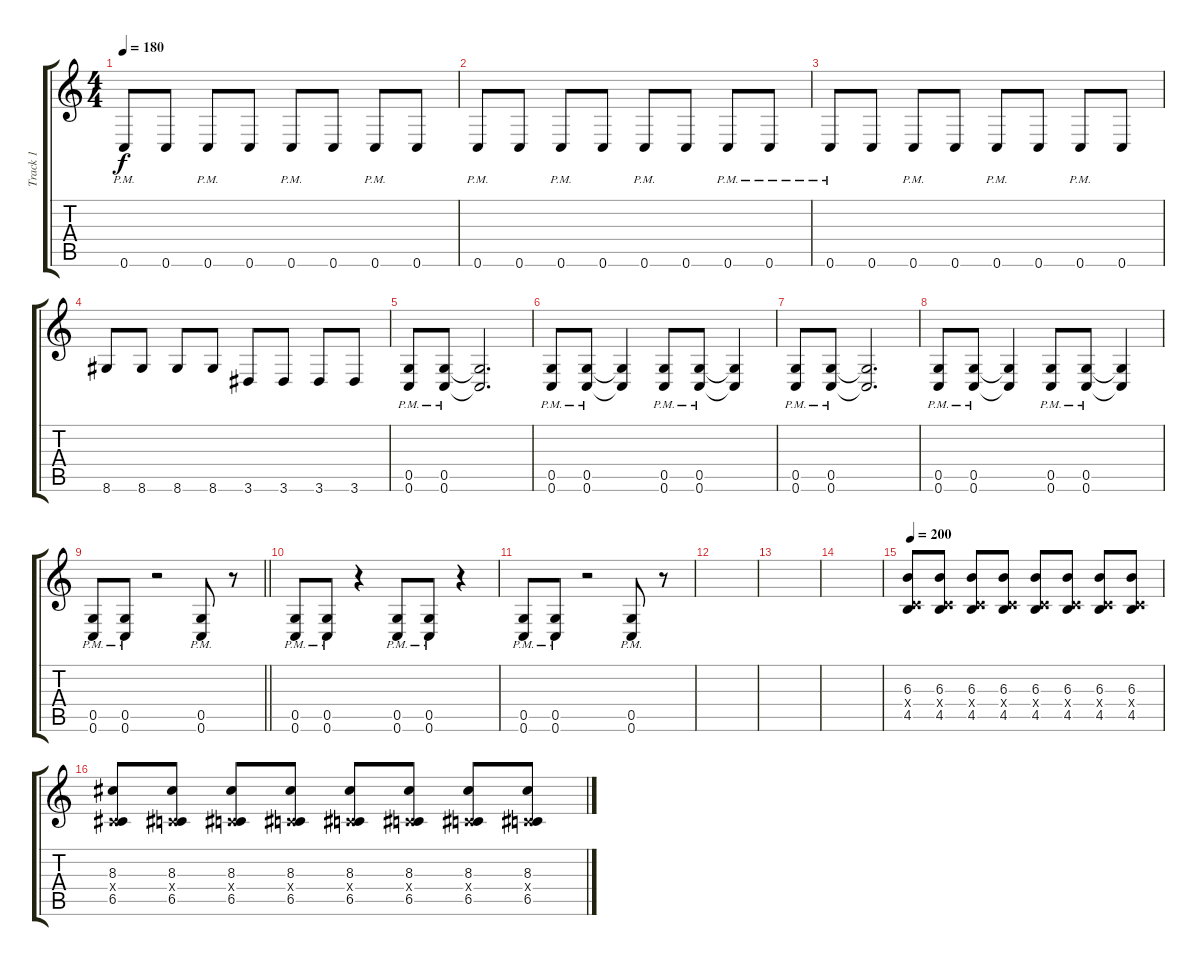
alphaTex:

\track ("Track 1" "Track 1") {instrument distortionguitar}
\staff {score tabs}
\tuning (D4 A3 F3 C3 G2 C2) {hide}
\ts (4 4)
\tempo 180
\clef g2
\ks c
0.6{pm}.8{dy f} 0.6.8 0.6{pm}.8 0.6.8 0.6{pm}.8 0.6.8 0.6{pm}.8 0.6.8 |
0.6{pm}.8 0.6.8 0.6{pm}.8 0.6.8 0.6{pm}.8 0.6.8 0.6{pm}.8 0.6{pm}.8 |
0.6{pm}.8 0.6.8 0.6{pm}.8 0.6.8 0.6{pm}.8 0.6.8 0.6{pm}.8 0.6.8 |
8.6.8 8.6.8 8.6.8 8.6.8 3.6.8 3.6.8 3.6.8 3.6.8 |
(0.5{pm} 0.6{pm}).8 (0.5{pm} 0.6{pm}).8 (0.5{t} 0.6{t}).2{d} |
(0.5{pm} 0.6{pm}).8 (0.5{pm} 0.6{pm}).8 (0.5{t} 0.6{t}).4 (0.5{pm} 0.6{pm}).8 (0.5{pm} 0.6{pm}).8 (0.5{t} 0.6{t}).4 |
(0.5{pm} 0.6{pm}).8 (0.5{pm} 0.6{pm}).8 (0.5{t} 0.6{t}).2{d} |
(0.5{pm} 0.6{pm}).8 (0.5{pm} 0.6{pm}).8 (0.5{t} 0.6{t}).4 (0.5{pm} 0.6{pm}).8 (0.5{pm} 0.6{pm}).8 (0.5{t} 0.6{t}).4 |
\barLineRight lightlight
(0.5{pm} 0.6{pm}).8 (0.5{pm} 0.6{pm}).8 r.2 (0.5{pm} 0.6{pm}).8 r.8 |
\section ("" "")
(0.5{pm} 0.6{pm}).8 (0.5{pm} 0.6{pm}).8 r.4 (0.5{pm} 0.6{pm}).8 (0.5{pm} 0.6{pm}).8 r.4 |
(0.5{pm} 0.6{pm}).8 (0.5{pm} 0.6{pm}).8 r.2 (0.5{pm} 0.6{pm}).8 r.8 |
|
|
|
\tempo 200
(6.3 0.4{x} 4.5).8 (6.3 0.4{x} 4.5).8 (6.3 0.4{x} 4.5).8 (6.3 0.4{x} 4.5).8 (6.3 0.4{x} 4.5).8 (6.3 0.4{x} 4.5).8 (6.3 0.4{x} 4.5).8 (6.3 0.4{x} 4.5).8 |
(8.3 0.4{x} 6.5).8 (8.3 0.4{x} 6.5).8 (8.3 0.4{x} 6.5).8 (8.3 0.4{x} 6.5).8 (8.3 0.4{x} 6.5).8 (8.3 0.4{x} 6.5).8 (8.3 0.4{x} 6.5).8 (8.3 0.4{x} 6.5).8
